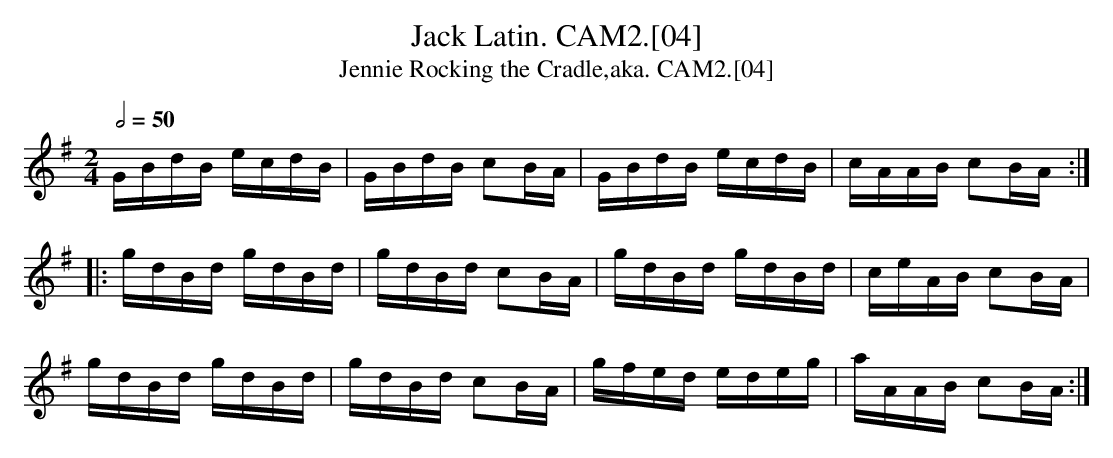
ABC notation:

X:1
T:Jack Latin. CAM2.[04]
T:Jennie Rocking the Cradle,aka. CAM2.[04]
M:2/4
L:1/16
Q:2/4=50
K:G
GBdB ecdB | GBdB c2BA | GBdB ecdB | cAAB c2BA :|
|: gdBd gdBd | gdBd c2BA | gdBd gdBd | ceAB c2BA |
gdBd gdBd | gdBd c2BA | gfed edeg | aAAB c2BA :|
